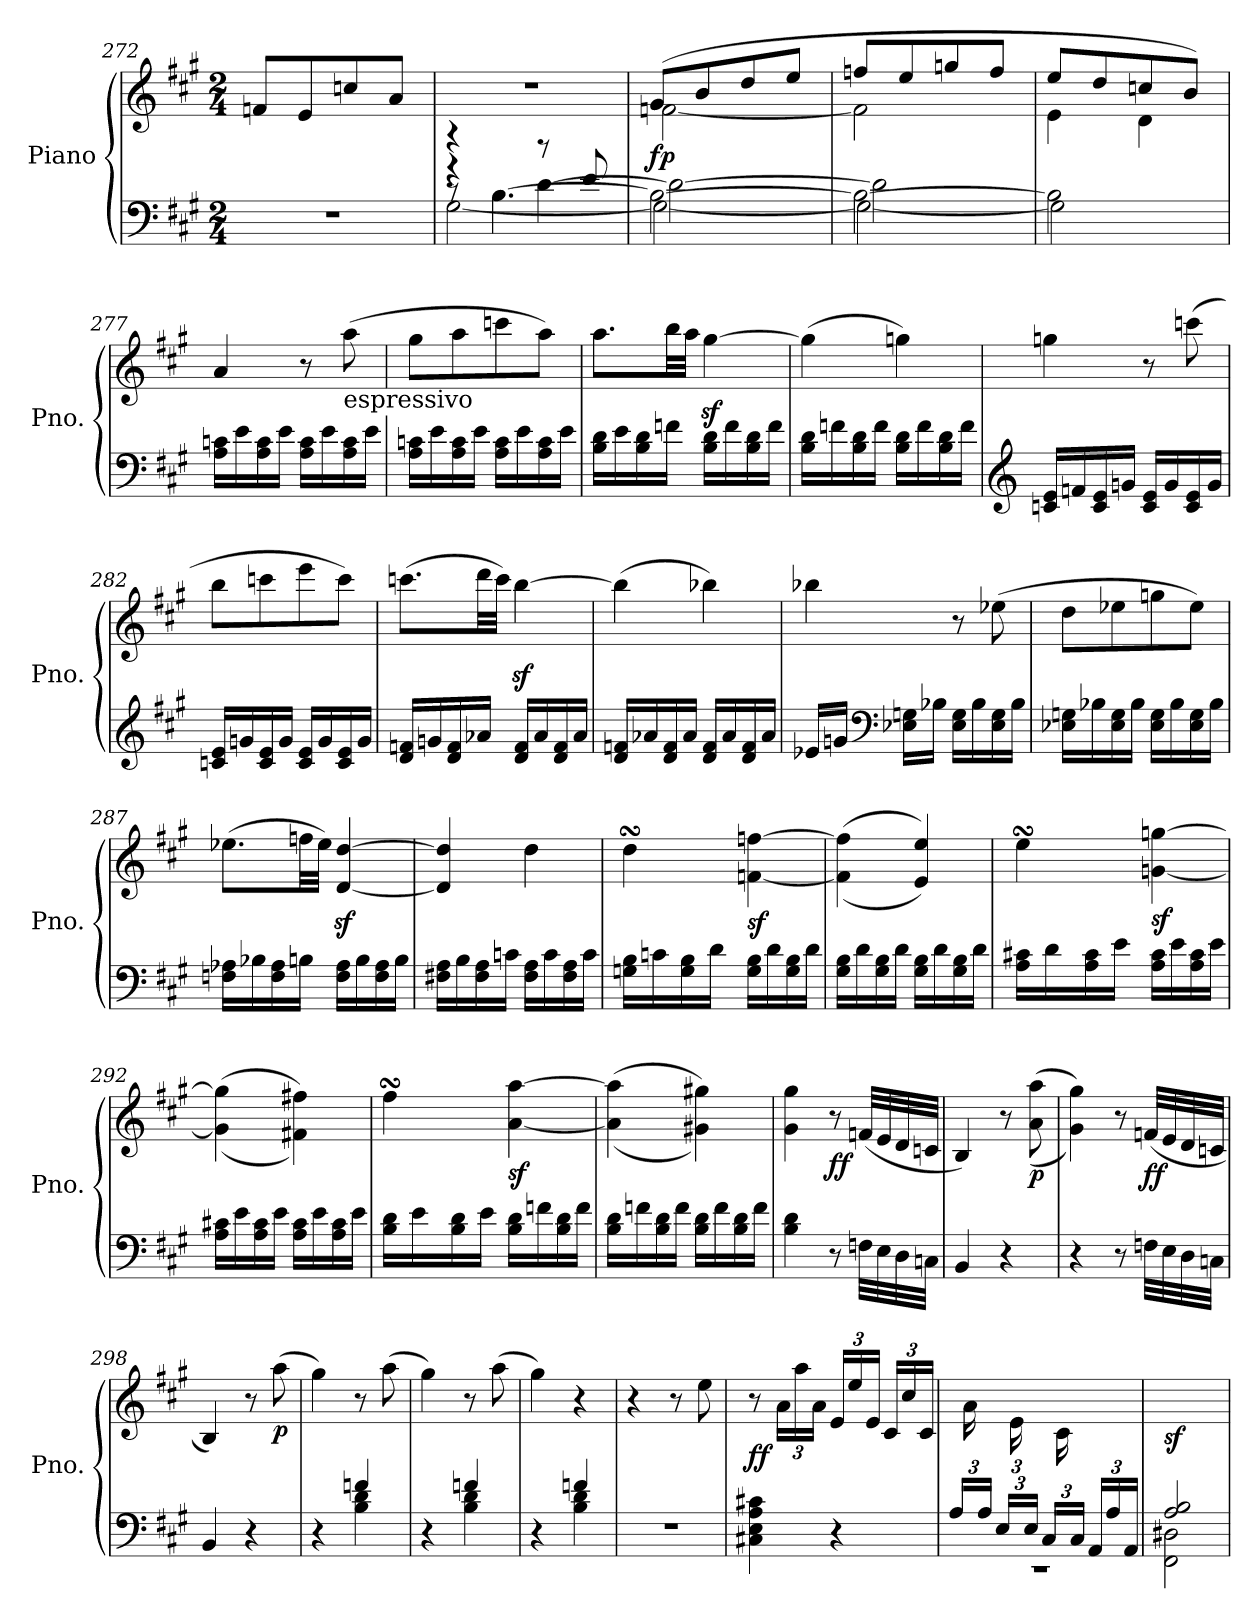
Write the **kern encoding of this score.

**kern	**kern	**dynam
*part1	*part1	*part1
*staff2	*staff1	*staff1/2
*I"Piano	*	*
*I'Pno.	*	*
*clefF4	*clefG2	*
*k[f#c#g#]	*k[f#c#g#]	*
*A:	*A:	*
*M2/4	*M2/4	*
=272	=272	=272
2r	8fn/L	.
.	8e/	.
.	8ccn/	.
.	8a/J	.
=273	=273	=273
*^	*	*
*	*^	*	*
*	*	*^	*	*
8rc	[2G#\	4rg	4rff	2r	.
[4.B\	.	.	.	.	.
.	.	[4d\	8rdd	.	.
.	.	.	8e/	.	.
=274	=274	=274	=274	=274	=274
*	*	*	*	*^	*
!	!	!	!	!	!	!LO:DY:b
*	*	*v	*v	*	*	*
2B\_	2G#\_	2d\_	(>8g#/L	[2fn\	fp
.	.	.	8b/	.	.
.	.	.	8dd/	.	.
.	.	.	8ee/J	.	.
=275	=275	=275	=275	=275	=275
2B\_	2G#\_	2d\]	8ffn/L	2f\]	.
.	.	.	8ee/	.	.
.	.	.	8ggn/	.	.
.	.	.	8ff/J	.	.
*	*v	*v	*	*	*
=276	=276	=276	=276	=276
2B\]	2G#\]	8ee/L	4e\	.
.	.	8dd/	.	.
.	.	8ccn/	4d\	.
.	.	8b/J)	.	.
*v	*v	*	*	*
*	*v	*v	*
=277	=277	=277
16A\ 16cn\LL	4a/	.
16e\	.	.
16A\ 16c\	.	.
16e\JJ	.	.
16A\ 16c\LL	8r	.
16e\	.	.
!	!LO:TX:b:t=espressivo	!
16A\ 16c\	(>8aa\	.
16e\JJ	.	.
=278	=278	=278
16A\ 16cn\LL	8gg#\L	.
16e\	.	.
16A\ 16c\	8aa\	.
16e\JJ	.	.
16A\ 16c\LL	8cccn\	.
16e\	.	.
16A\ 16c\	8aa\J)	.
16e\JJ	.	.
=279	=279	=279
16B\ 16d\LL	8.aa\L	.
16e\	.	.
16B\ 16d\	.	.
16fn\JJ	32bb\LL	.
.	32aa\JJJ	.
16B\ 16d\LL	[4gg#z<\	.
16f\	.	.
16B\ 16d\	.	.
16f\JJ	.	.
=280	=280	=280
16B\ 16d\LL	(>4gg#\]	.
16fn\	.	.
16B\ 16d\	.	.
16f\JJ	.	.
16B\ 16d\LL	4ggn\)	.
16f\	.	.
16B\ 16d\	.	.
16f\JJ	.	.
=281	=281	=281
*clefG2	*	*
16cn/ 16e/LL	4ggn\	.
16fn/	.	.
16c/ 16e/	.	.
16gn/JJ	.	.
16c/ 16e/LL	8r	.
16g/	.	.
16c/ 16e/	(>8cccn\	.
16g/JJ	.	.
=282	=282	=282
16cn/ 16e/LL	8bb\L	.
16gn/	.	.
16c/ 16e/	8cccn\	.
16g/JJ	.	.
16c/ 16e/LL	8eee\	.
16g/	.	.
16c/ 16e/	8ccc\J)	.
16g/JJ	.	.
=283	=283	=283
16d/ 16fn/LL	(>8.cccn\L	.
16gn/	.	.
16d/ 16f/	.	.
16a-X/JJ	32ddd\LL	.
.	32ccc\JJJ)	.
16d/ 16f/LL	[4bbz<\	.
16a-/	.	.
16d/ 16f/	.	.
16a-/JJ	.	.
=284	=284	=284
16d/ 16fn/LL	(>4bb\]	.
16a-X/	.	.
16d/ 16f/	.	.
16a-/JJ	.	.
16d/ 16f/LL	4bb-X\)	.
16a-/	.	.
16d/ 16f/	.	.
16a-/JJ	.	.
=285	=285	=285
16e-X/LL	4bb-X\	.
16gn/JJ	.	.
*clefF4	*	*
16E-X\ 16Gn\LL	.	.
16B-X\JJ	.	.
16E-\ 16G\LL	8r	.
16B-\	.	.
16E-\ 16G\	(>8ee-X\	.
16B-\JJ	.	.
=286	=286	=286
16E-X\ 16Gn\LL	8dd\L	.
16B-X\	.	.
16E-\ 16G\	8ee-X\	.
16B-\JJ	.	.
16E-\ 16G\LL	8ggn\	.
16B-\	.	.
16E-\ 16G\	8ee-\J)	.
16B-\JJ	.	.
=287	=287	=287
16Fn\ 16A-X\LL	(>8.ee-X\L	.
16B-X\	.	.
16F\ 16A-\	.	.
16Bn\JJ	32ffn\LL	.
.	32ee-\JJJ)	.
16F\ 16A-\LL	[4d/z< [4dd/z<	.
16B\	.	.
16F\ 16A-\	.	.
16B\JJ	.	.
=288	=288	=288
16F#X\ 16A\LL	4d/] 4dd/]	.
16B\	.	.
16F#\ 16A\	.	.
16cn\JJ	.	.
16F#\ 16A\LL	4dd\	.
16c\	.	.
16F#\ 16A\	.	.
16c\JJ	.	.
=289	=289	=289
*	*^	*
16Gn\ 16B\LL	4ddsSSs\	24ddyy	.
.	.	24eeyy	.
16cn\	.	.	.
.	.	24ddyy	.
16G\ 16B\	.	24cc#yy	.
.	.	24ddyy	.
16d\JJ	.	.	.
.	.	24eeyy	.
!	!	!	!LO:DY:b
16G\ 16B\LL	[4fn\ [4ffn\	4ryy	sf
16d\	.	.	.
16G\ 16B\	.	.	.
16d\JJ	.	.	.
*	*v	*v	*
=290	=290	=290
16G#\ 16B\LL	(>(>4f\] 4ff\]	.
16d\	.	.
16G#\ 16B\	.	.
16d\JJ	.	.
16G#\ 16B\LL	4e/ 4ee/))	.
16d\	.	.
16G#\ 16B\	.	.
16d\JJ	.	.
=291	=291	=291
*	*^	*
16A\ 16c#X\LL	4eesSSS\	24eeyy	.
.	.	24ff#yy	.
16d\	.	.	.
.	.	24eeyy	.
16A\ 16c#\	.	24dd#Xyy	.
.	.	24eeyy	.
16e\JJ	.	.	.
.	.	24ff#yy	.
!	!	!	!LO:DY:b
16A\ 16c#\LL	[4gn\ [4ggn\	4ryy	sf
16e\	.	.	.
16A\ 16c#\	.	.	.
16e\JJ	.	.	.
*	*v	*v	*
=292	=292	=292
16A\ 16c#X\LL	(>(>4g\] 4gg\]	.
16e\	.	.
16A\ 16c#\	.	.
16e\JJ	.	.
16A\ 16c#\LL	4f#X\ 4ff#X\))	.
16e\	.	.
16A\ 16c#\	.	.
16e\JJ	.	.
=293	=293	=293
*	*^	*
16B\ 16d\LL	4ff#sSSS\	24ff#yy	.
.	.	24gg#yy	.
16e\	.	.	.
.	.	24ff#yy	.
16B\ 16d\	.	24ee#Xyy	.
.	.	24ff#yy	.
16e\JJ	.	.	.
.	.	24gg#yy	.
!	!	!	!LO:DY:b
16B\ 16d\LL	[4a\ [4aa\	4ryy	sf
16fn\	.	.	.
16B\ 16d\	.	.	.
16f\JJ	.	.	.
*	*v	*v	*
=294	=294	=294
16B\ 16d\LL	(>(>4a\] 4aa\]	.
16fn\	.	.
16B\ 16d\	.	.
16f\JJ	.	.
16B\ 16d\LL	4g#X\ 4gg#X\))	.
16f\	.	.
16B\ 16d\	.	.
16f\JJ	.	.
=295	=295	=295
4B\ 4d\	4g#\ 4gg#\	.
!	!	!LO:DY:b
8r	8r	ff
32Fn\LLL	(<32fn/LLL	.
32E\	32e/	.
32D\	32d/	.
32Cn\JJJ	32cn/JJJ	.
=296	=296	=296
4BB/	4B/)	.
4r	8r	.
!	!	!LO:DY:b
.	(>(>8a\ 8aa\	p
=297	=297	=297
4r	4g#\ 4gg#\))	.
8r	8r	.
!	!	!LO:DY:b
32Fn\LLL	(<32fn/LLL	ff
32E\	32e/	.
32D\	32d/	.
32Cn\JJJ	32cn/JJJ	.
=298	=298	=298
4BB/	4B/)	.
4r	8r	.
!	!	!LO:DY:b
.	(>8aa\	p
=299	=299	=299
*^	*	*
4r	4ryy	4gg#\)	.
4fn/	4B\ 4d\	8r	.
.	.	(>8aa\	.
=300	=300	=300	=300
4r	4ryy	4gg#\)	.
4fn/	4B\ 4d\	8r	.
.	.	(>8aa\	.
=301	=301	=301	=301
4r	4ryy	4gg#\)	.
4fn/	4B\ 4d\	4r	.
*v	*v	*	*
=302	=302	=302
2r	4r	.
.	8r	.
.	8ee\	.
=303	=303	=303
!	!	!LO:DY:b
4C#X\ 4E\ 4A\ 4c#X\	8r	ff
*	*Xbrackettup	*
.	24a\LL	.
.	24aa\	.
.	24a\JJ	.
4r	24e/LL	.
.	24ee/	.
.	24e/JJ	.
.	24c#/LL	.
.	24cc#/	.
.	24c#/JJ	.
=304	=304	=304
*Xbrackettup	*	*
*^	*	*
24A/LL	2rEE	24ryy	.
24ryy	.	24a\	.
24A/JJ	.	12ryy	.
24E/LL	.	.	.
24ryy	.	24e\	.
24E/JJ	.	12ryy	.
24C#/LL	.	.	.
24ryy	.	24c#\	.
24C#/JJ	.	6ryy	.
24AA/LL	.	.	.
24A/	.	.	.
24AA/JJ	.	.	.
=305	=305	=305	=305
!	!	!	!LO:DY:b
2A/ 2B/	2FF#\ 2D#X\	2ryy	sf
*v	*v	*	*
=	=	=
*-	*-	*-
